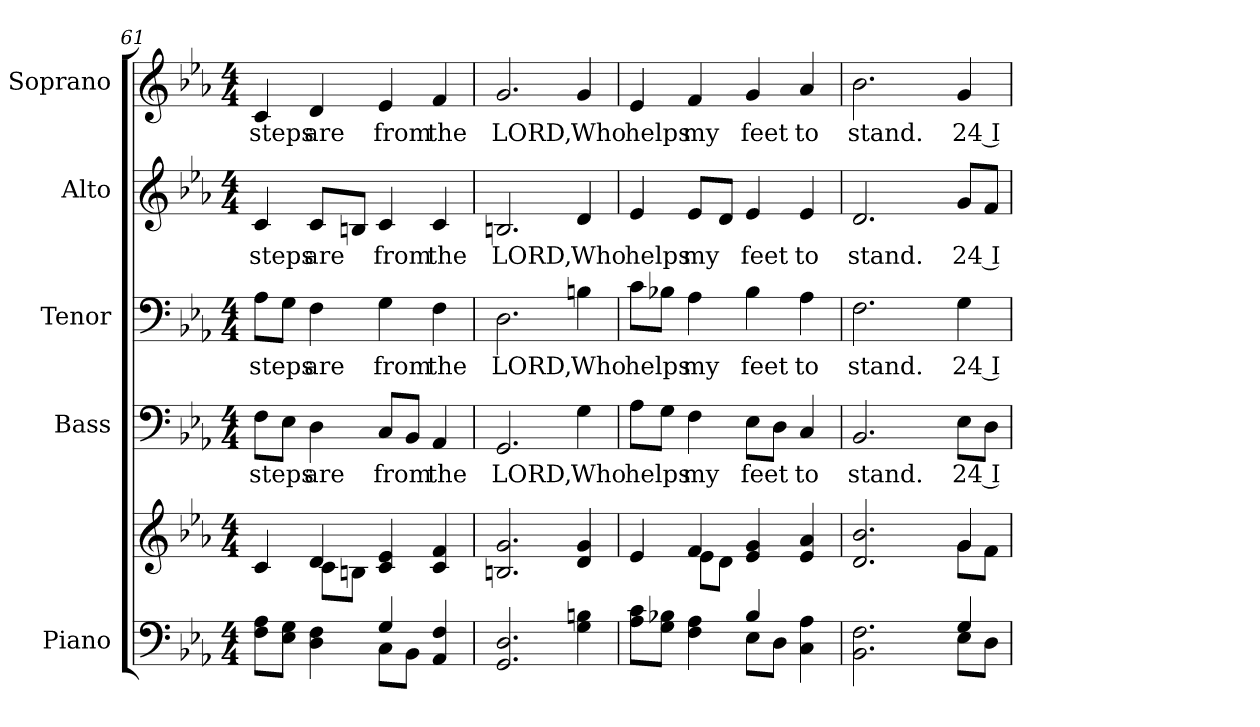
**kern	**kern	**kern	**text	**kern	**text	**kern	**text	**kern	**text
*part5	*part5	*part4	*part4	*part3	*part3	*part2	*part2	*part1	*part1
*staff6	*staff5	*staff4	*staff4	*staff3	*staff3	*staff2	*staff2	*staff1	*staff1
*I"Piano	*	*I"Bass	*	*I"Tenor	*	*I"Alto	*	*I"Soprano	*
*I'Pno.	*	*I'B.	*	*I'T.	*	*I'A.	*	*I'S.	*
!!LO:PB:g=z
*clefF4	*clefG2	*clefF4	*	*clefF4	*	*clefG2	*	*clefG2	*
*k[b-e-a-]	*k[b-e-a-]	*k[b-e-a-]	*	*k[b-e-a-]	*	*k[b-e-a-]	*	*k[b-e-a-]	*
*E-:	*E-:	*E-:	*	*E-:	*	*E-:	*	*E-:	*
*M4/4	*M4/4	*M4/4	*	*M4/4	*	*M4/4	*	*M4/4	*
=61	=61	=61	=61	=61	=61	=61	=61	=61	=61
*^	*^	*	*	*	*	*	*	*	*
!	!	!	!	!	!LO:LY:b:color=#000000	!	!	!	!	!	!
!	!	!	!	!	!	!	!LO:LY:b:color=#000000	!	!	!	!
!	!	!	!	!	!	!	!	!	!LO:LY:b:color=#000000	!	!
!	!	!	!	!	!	!	!	!	!	!	!LO:LY:b:color=#000000
8Fi\ 8A-iL	2ryy	4ci/	4ryy	8Fi\L	steps	8A-i\L	steps	4ci/	steps	4ci/	steps
8E-i\ 8GiJ	.	.	.	8E-i\J	.	8Gi\J	.	.	.	.	.
!	!	!	!	!	!LO:LY:b:color=#000000	!	!	!	!	!	!
!	!	!	!	!	!	!	!LO:LY:b:color=#000000	!	!	!	!
!	!	!	!	!	!	!	!	!	!LO:LY:b:color=#000000	!	!
!	!	!	!	!	!	!	!	!	!	!	!LO:LY:b:color=#000000
4Di\ 4Fi	.	4di/	8ci\L	4Di\	are	4Fi\	are	8ci/L	are	4di/	are
.	.	.	8Bni\J	.	.	.	.	8Bni/J	.	.	.
!	!	!	!	!	!LO:LY:b:color=#000000	!	!	!	!	!	!
!	!	!	!	!	!	!	!LO:LY:b:color=#000000	!	!	!	!
!	!	!	!	!	!	!	!	!	!LO:LY:b:color=#000000	!	!
!	!	!	!	!	!	!	!	!	!	!	!LO:LY:b:color=#000000
4Gi/	8Ci\L	4ci/ 4e-i	2ryy	8Ci/L	from	4Gi\	from	4ci/	from	4e-i/	from
.	8BB-i\J	.	.	8BB-i/J	.	.	.	.	.	.	.
!	!	!	!	!	!LO:LY:b:color=#000000	!	!	!	!	!	!
!	!	!	!	!	!	!	!LO:LY:b:color=#000000	!	!	!	!
!	!	!	!	!	!	!	!	!	!LO:LY:b:color=#000000	!	!
!	!	!	!	!	!	!	!	!	!	!	!LO:LY:b:color=#000000
4AA-i/ 4Fi	4ryy	4ci/ 4fi	.	4AA-i/	the	4Fi\	the	4ci/	the	4fi/	the
*v	*v	*	*	*	*	*	*	*	*	*	*
*	*v	*v	*	*	*	*	*	*	*	*
=62	=62	=62	=62	=62	=62	=62	=62	=62	=62
*^	*	*	*	*	*	*	*	*	*
!	!	!	!	!LO:LY:b:color=#000000	!	!	!	!	!	!
*v	*v	*	*	*	*	*	*	*	*	*
*^	*	*	*	*	*	*	*	*	*
!	!	!	!	!	!	!LO:LY:b:color=#000000	!	!	!	!
*v	*v	*	*	*	*	*	*	*	*	*
*^	*	*	*	*	*	*	*	*	*
!	!	!	!	!	!	!	!	!LO:LY:b:color=#000000	!	!
*v	*v	*	*	*	*	*	*	*	*	*
*^	*	*	*	*	*	*	*	*	*
!	!	!	!	!	!	!	!	!	!	!LO:LY:b:color=#000000
*v	*v	*	*	*	*	*	*	*	*	*
2.GGi/ 2.Di	2.Bni/ 2.gi	2.GGi/	LORD,	2.Di\	LORD,	2.Bni/	LORD,	2.gi/	LORD,
!	!	!	!LO:LY:b:color=#000000	!	!	!	!	!	!
!	!	!	!	!	!LO:LY:b:color=#000000	!	!	!	!
!	!	!	!	!	!	!	!LO:LY:b:color=#000000	!	!
!	!	!	!	!	!	!	!	!	!LO:LY:b:color=#000000
4Gi\ 4Bni	4di/ 4gi	4Gi\	Who	4Bni\	Who	4di/	Who	4gi/	Who
=63	=63	=63	=63	=63	=63	=63	=63	=63	=63
*^	*^	*	*	*	*	*	*	*	*
!	!	!	!	!	!LO:LY:b:color=#000000	!	!	!	!	!	!
!	!	!	!	!	!	!	!LO:LY:b:color=#000000	!	!	!	!
!	!	!	!	!	!	!	!	!	!LO:LY:b:color=#000000	!	!
!	!	!	!	!	!	!	!	!	!	!	!LO:LY:b:color=#000000
8A-i\ 8ciL	2ryy	4e-i/	4ryy	8A-i\L	helps	8ci\L	helps	4e-i/	helps	4e-i/	helps
8Gi\ 8B-XiJ	.	.	.	8Gi\J	.	8B-Xi\J	.	.	.	.	.
!	!	!	!	!	!LO:LY:b:color=#000000	!	!	!	!	!	!
!	!	!	!	!	!	!	!LO:LY:b:color=#000000	!	!	!	!
!	!	!	!	!	!	!	!	!	!LO:LY:b:color=#000000	!	!
!	!	!	!	!	!	!	!	!	!	!	!LO:LY:b:color=#000000
4Fi\ 4A-i	.	4fi/	8e-i\L	4Fi\	my	4A-i\	my	8e-i/L	my	4fi/	my
.	.	.	8di\J	.	.	.	.	8di/J	.	.	.
!	!	!	!	!	!LO:LY:b:color=#000000	!	!	!	!	!	!
!	!	!	!	!	!	!	!LO:LY:b:color=#000000	!	!	!	!
!	!	!	!	!	!	!	!	!	!LO:LY:b:color=#000000	!	!
!	!	!	!	!	!	!	!	!	!	!	!LO:LY:b:color=#000000
4B-i/	8E-i\L	4e-i/ 4gi	2ryy	8E-i\L	feet	4B-i\	feet	4e-i/	feet	4gi/	feet
.	8Di\J	.	.	8Di\J	.	.	.	.	.	.	.
!	!	!	!	!	!LO:LY:b:color=#000000	!	!	!	!	!	!
!	!	!	!	!	!	!	!LO:LY:b:color=#000000	!	!	!	!
!	!	!	!	!	!	!	!	!	!LO:LY:b:color=#000000	!	!
!	!	!	!	!	!	!	!	!	!	!	!LO:LY:b:color=#000000
4Ci\ 4A-i	4ryy	4e-i/ 4a-i	.	4Ci/	to	4A-i\	to	4e-i/	to	4a-i/	to
=64	=64	=64	=64	=64	=64	=64	=64	=64	=64	=64	=64
!	!	!	!	!	!LO:LY:b:color=#000000	!	!	!	!	!	!
!	!	!	!	!	!	!	!LO:LY:b:color=#000000	!	!	!	!
!	!	!	!	!	!	!	!	!	!LO:LY:b:color=#000000	!	!
!	!	!	!	!	!	!	!	!	!	!	!LO:LY:b:color=#000000
2.BB-i\ 2.Fi	2ryy	2.di/ 2.b-i	2ryy	2.BB-i/	stand.	2.Fi\	stand.	2.di/	stand.	2.b-i\	stand.
.	4ryy	.	4ryy	.	.	.	.	.	.	.	.
!	!	!	!	!	!LO:LY:b:color=#000000	!	!	!	!	!	!
!	!	!	!	!	!	!	!LO:LY:b:color=#000000	!	!	!	!
!	!	!	!	!	!	!	!	!	!LO:LY:b:color=#000000	!	!
!	!	!	!	!	!	!	!	!	!	!	!LO:LY:b:color=#000000
4Gi/	8E-i\L	4gi/	8gi\L	8E-i\L	24 I	4Gi\	24 I	8gi/L	24 I	4gi/	24 I
.	8Di\J	.	8fi\J	8Di\J	.	.	.	8fi/J	.	.	.
*v	*v	*	*	*	*	*	*	*	*	*	*
*	*v	*v	*	*	*	*	*	*	*	*
=	=	=	=	=	=	=	=	=	=
*-	*-	*-	*-	*-	*-	*-	*-	*-	*-
